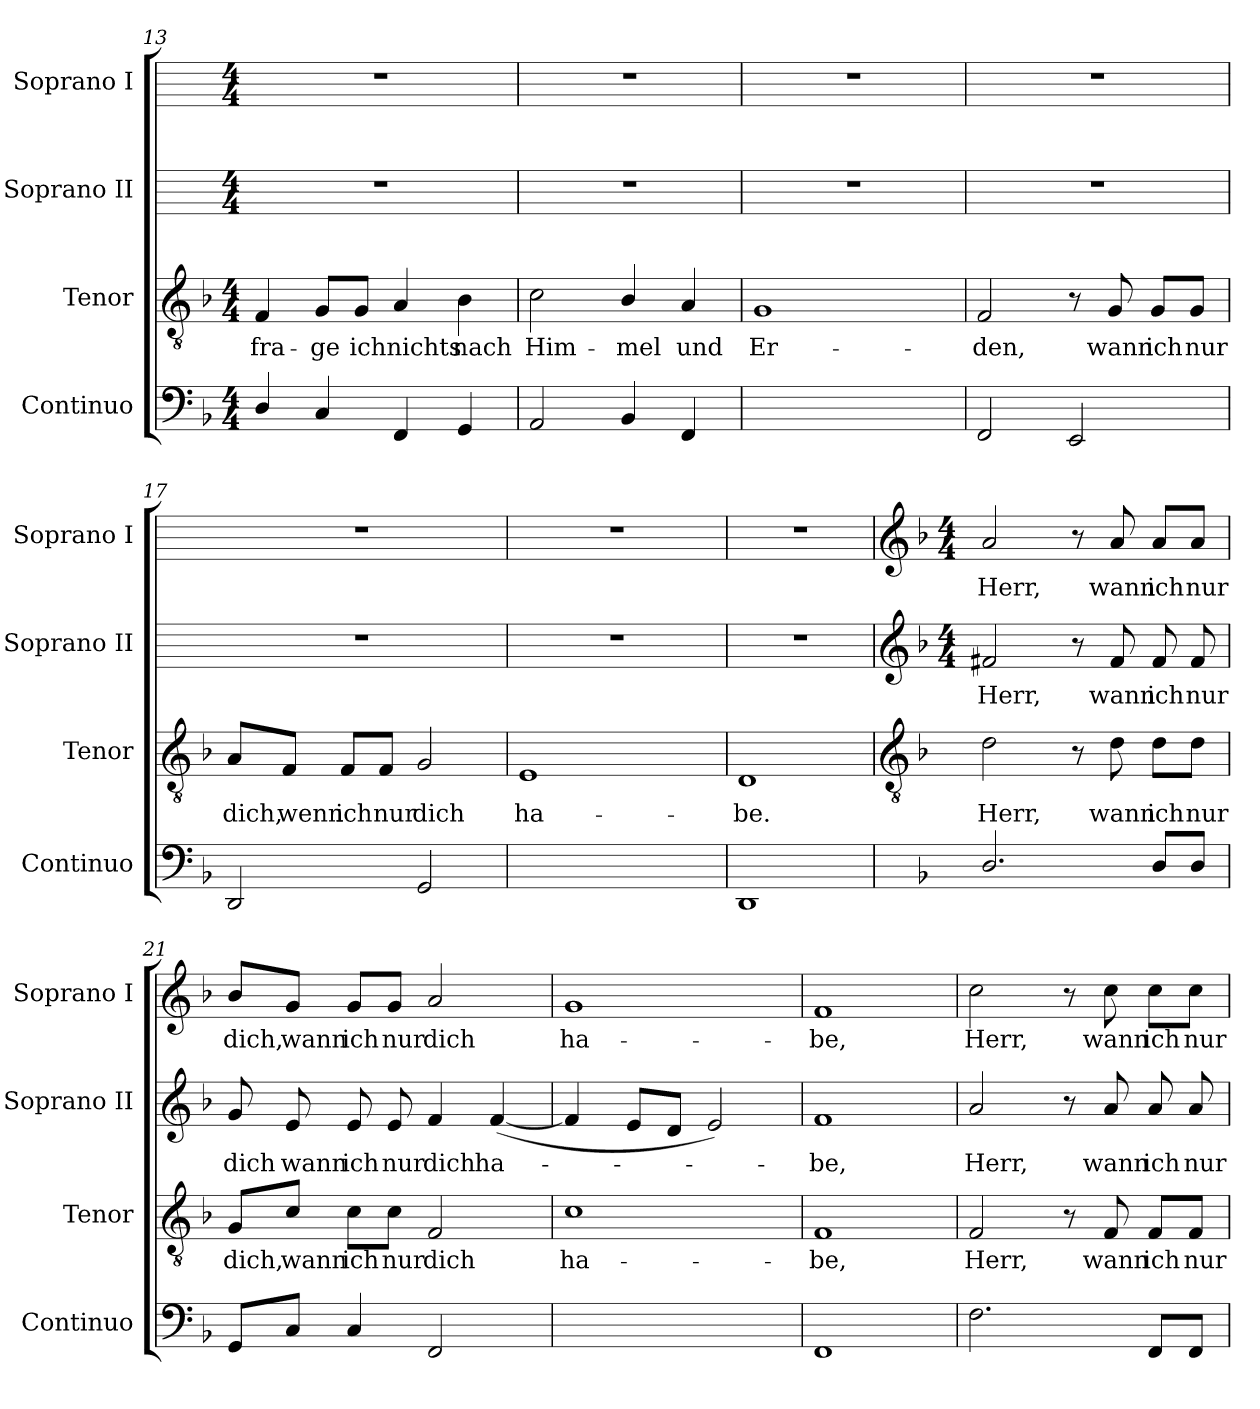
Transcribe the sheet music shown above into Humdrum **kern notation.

**kern	**text	**kern	**text	**kern	**text	**kern	**text
*part4	*part4	*part3	*part3	*part2	*part2	*part1	*part1
*staff4	*staff4	*staff3	*staff3	*staff2	*staff2	*staff1	*staff1
*I"Continuo	*	*I"Tenor	*	*I"Soprano II	*	*I"Soprano I	*
*I'Continuo	*	*I'Tenor	*	*I'Soprano II	*	*I'Soprano I	*
!!LO:LB:g=z
*clefF4	*	*clefGv2	*	*	*	*	*
*k[b-]	*	*k[b-]	*	*	*	*	*
*F:	*	*F:	*	*	*	*	*
*M4/4	*	*M4/4	*	*M4/4	*	*M4/4	*
=13	=13	=13	=13	=13	=13	=13	=13
!	!	!	!LO:LY:b	!	!	!	!
4D/	.	4F	fra-	1r	.	1r	.
!	!	!	!LO:LY:b	!	!	!	!
4C	.	8G/L	-ge	.	.	.	.
!	!	!	!LO:LY:b	!	!	!	!
.	.	8G/J	ich	.	.	.	.
!	!	!	!LO:LY:b	!	!	!	!
4FF	.	4A	nichts	.	.	.	.
!	!	!	!LO:LY:b	!	!	!	!
4GG	.	4B-	nach	.	.	.	.
=14	=14	=14	=14	=14	=14	=14	=14
!	!	!	!LO:LY:b	!	!	!	!
2AA	.	2c	Him-	1r	.	1r	.
!	!	!	!LO:LY:b	!	!	!	!
4BB-	.	4B-/	-mel	.	.	.	.
!	!	!	!LO:LY:b	!	!	!	!
4FF	.	4A	und	.	.	.	.
=15	=15	=15	=15	=15	=15	=15	=15
!	!LO:LY:b	!	!LO:LY:b	!	!	!	!
[4Cyy	3	1G	Er-	1r	.	1r	.
!	!LO:LY:b	!	!	!	!	!	!
2Cyy_	4	.	.	.	.	.	.
!	!LO:LY:b	!	!	!	!	!	!
4Cyy]	3	.	.	.	.	.	.
=16	=16	=16	=16	=16	=16	=16	=16
!	!	!	!LO:LY:b	!	!	!	!
2FF	.	2F	-den,	1r	.	1r	.
2EE	.	8r	.	.	.	.	.
!	!	!	!LO:LY:b	!	!	!	!
.	.	8G	wann	.	.	.	.
!	!	!	!LO:LY:b	!	!	!	!
.	.	8G/L	ich	.	.	.	.
!	!	!	!LO:LY:b	!	!	!	!
.	.	8G/J	nur	.	.	.	.
=17	=17	=17	=17	=17	=17	=17	=17
!	!	!	!LO:LY:b	!	!	!	!
2DD	.	8A/L	dich,	1r	.	1r	.
!	!	!	!LO:LY:b	!	!	!	!
.	.	8F/J	wenn	.	.	.	.
!	!	!	!LO:LY:b	!	!	!	!
.	.	8F/L	ich	.	.	.	.
!	!	!	!LO:LY:b	!	!	!	!
.	.	8F/J	nur	.	.	.	.
!	!	!	!LO:LY:b	!	!	!	!
2GG	.	2G	dich	.	.	.	.
=18	=18	=18	=18	=18	=18	=18	=18
!	!	!	!LO:LY:b	!	!	!	!
[4AAyy	.	1E	ha-	1r	.	1r	.
!	!LO:LY:b	!	!	!	!	!	!
2AAyy_	4	.	.	.	.	.	.
4AAyy]	.	.	.	.	.	.	.
=19	=19	=19	=19	=19	=19	=19	=19
!	!	!	!LO:LY:b	!	!	!	!
1DD	.	1D	-be.	1r	.	1r	.
!!LO:LB:g=z
=20	=20	=20	=20	=20	=20	=20	=20
*	*	*clefGv2	*	*clefG2	*	*clefG2	*
*	*	*	*	*k[b-]	*	*k[b-]	*
*	*	*	*	*F:	*	*F:	*
*	*	*	*	*M4/4	*	*M4/4	*
!	!	!	!LO:LY:b	!	!LO:LY:b	!	!LO:LY:b
2.D/	.	2d	Herr,	2f#X	Herr,	2a	Herr,
.	.	8r	.	8r	.	8r	.
!	!	!	!LO:LY:b	!	!LO:LY:b	!	!LO:LY:b
.	.	8d	wann	8f#	wann	8a	wann
!	!	!	!LO:LY:b	!	!LO:LY:b	!	!LO:LY:b
8D/L	.	8d\L	ich	8f#	ich	8a/L	ich
!	!	!	!LO:LY:b	!	!LO:LY:b	!	!LO:LY:b
8D/J	.	8d\J	nur	8f#	nur	8a/J	nur
=21	=21	=21	=21	=21	=21	=21	=21
!	!	!	!LO:LY:b	!	!LO:LY:b	!	!LO:LY:b
8GGL	.	8G/L	dich,	8g	dich	8b-/L	dich,
!	!	!	!LO:LY:b	!	!LO:LY:b	!	!LO:LY:b
8CJ	.	8c/J	wann	8e	wann	8g/J	wann
!	!	!	!LO:LY:b	!	!LO:LY:b	!	!LO:LY:b
4C	.	8c\L	ich	8e	ich	8g/L	ich
!	!	!	!LO:LY:b	!	!LO:LY:b	!	!LO:LY:b
.	.	8c\J	nur	8e	nur	8g/J	nur
!	!	!	!LO:LY:b	!	!LO:LY:b	!	!LO:LY:b
2FF	.	2F	dich	4f	dich	2a	dich
!	!	!	!	!	!LO:LY:b	!	!
.	.	.	.	(<[4f	ha-	.	.
=22	=22	=22	=22	=22	=22	=22	=22
!	!LO:LY:b	!	!LO:LY:b	!	!	!	!LO:LY:b
[2Cyy	4	1c	ha-	4f]	.	1g	ha-
.	.	.	.	8eL	.	.	.
.	.	.	.	8dJ	.	.	.
!	!LO:LY:b	!	!	!	!	!	!
2Cyy]	3	.	.	2e)	.	.	.
=23	=23	=23	=23	=23	=23	=23	=23
!	!	!	!LO:LY:b	!	!LO:LY:b	!	!LO:LY:b
1FF	.	1F	-be,	1f	be,	1f	-be,
=24	=24	=24	=24	=24	=24	=24	=24
!	!	!	!LO:LY:b	!	!LO:LY:b	!	!LO:LY:b
2.F	.	2F	Herr,	2a	Herr,	2cc	Herr,
.	.	8r	.	8r	.	8r	.
!	!	!	!LO:LY:b	!	!LO:LY:b	!	!LO:LY:b
.	.	8F	wann	8a	wann	8cc	wann
!	!	!	!LO:LY:b	!	!LO:LY:b	!	!LO:LY:b
8FFL	.	8F/L	ich	8a	ich	8cc\L	ich
!	!	!	!LO:LY:b	!	!LO:LY:b	!	!LO:LY:b
8FFJ	.	8F/J	nur	8a	nur	8cc\J	nur
=	=	=	=	=	=	=	=
*-	*-	*-	*-	*-	*-	*-	*-
